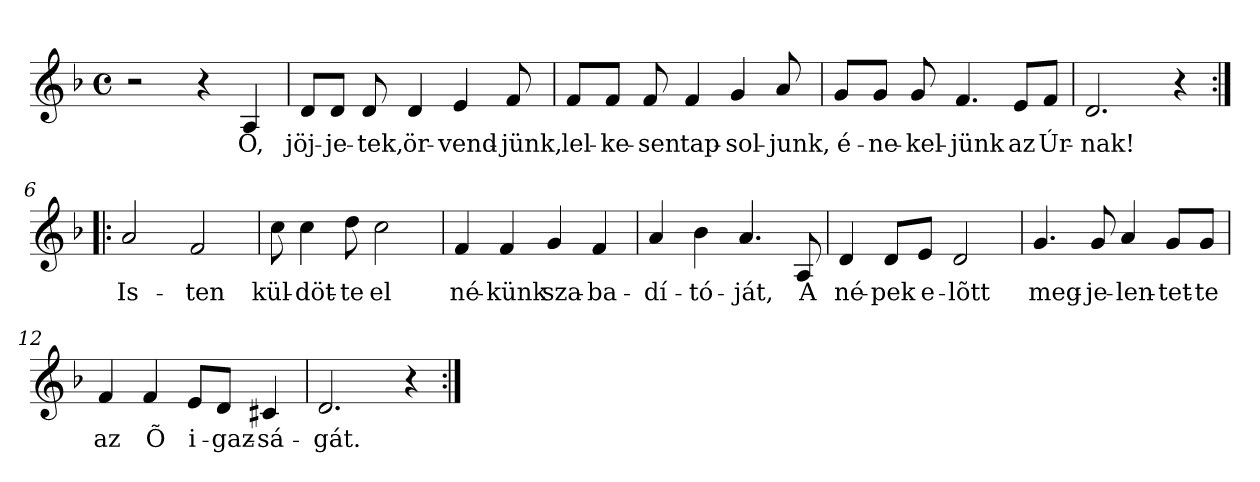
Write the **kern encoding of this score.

**kern	**text
*part1	*part1
*staff1	*staff1
*clefG2	*
*k[b-]	*
*d:	*
*M4/4	*
*met(c)	*
=1	=1
2r	.
4r	.
!	!LO:LY:b
4A/	Ó,
=2	=2
!	!LO:LY:b
8d/L	jöj-
!	!LO:LY:b
8d/J	-je-
!	!LO:LY:b
8d/	-tek,
!	!LO:LY:b
4d/	ör-
!	!LO:LY:b
4e/	-vend-
!	!LO:LY:b
8f/	-jünk,
=3	=3
!	!LO:LY:b
8f/L	lel-
!	!LO:LY:b
8f/J	-ke-
!	!LO:LY:b
8f/	-sen
!	!LO:LY:b
4f/	tap-
!	!LO:LY:b
4g/	-sol-
!	!LO:LY:b
8a/	-junk,
=4	=4
!	!LO:LY:b
8g/L	é-
!	!LO:LY:b
8g/J	-ne-
!	!LO:LY:b
8g/	-kel-
!	!LO:LY:b
4.f/	-jünk
!	!LO:LY:b
8e/L	az
!	!LO:LY:b
8f/J	Úr-
=5	=5
!	!LO:LY:b
2.d/	-nak!
4r	.
!!LO:LB:g=z
=6:|!|:	=6:|!|:
!	!LO:LY:b
2a/	Is-
!	!LO:LY:b
2f/	-ten
=7	=7
!	!LO:LY:b
8cc\	kül-
!	!LO:LY:b
4cc\	-döt-
!	!LO:LY:b
8dd\	-te
!	!LO:LY:b
2cc\	el
=8	=8
!	!LO:LY:b
4f/	né-
!	!LO:LY:b
4f/	-künk
!	!LO:LY:b
4g/	sza-
!	!LO:LY:b
4f/	-ba-
=9	=9
!	!LO:LY:b
4a/	-dí-
!	!LO:LY:b
4b-\	-tó-
!	!LO:LY:b
4.a/	-ját,
!	!LO:LY:b
8A/	A
!!LO:LB:g=z
=10	=10
!	!LO:LY:b
4d/	né-
!	!LO:LY:b
8d/L	-pek
!	!LO:LY:b
8e/J	e-
!	!LO:LY:b
2d/	-lõtt
=11	=11
!	!LO:LY:b
4.g/	meg-
!	!LO:LY:b
8g/	-je-
!	!LO:LY:b
4a/	-len-
!	!LO:LY:b
8g/L	-tet-
!	!LO:LY:b
8g/J	-te
=12	=12
!	!LO:LY:b
4f/	az
!	!LO:LY:b
4f/	Õ
!	!LO:LY:b
8e/L	i-
!	!LO:LY:b
8d/J	-gaz-
!	!LO:LY:b
4c#X/	-sá-
=13	=13
!	!LO:LY:b
2.d/	-gát.
4r	.
=:|!	=:|!
*-	*-
